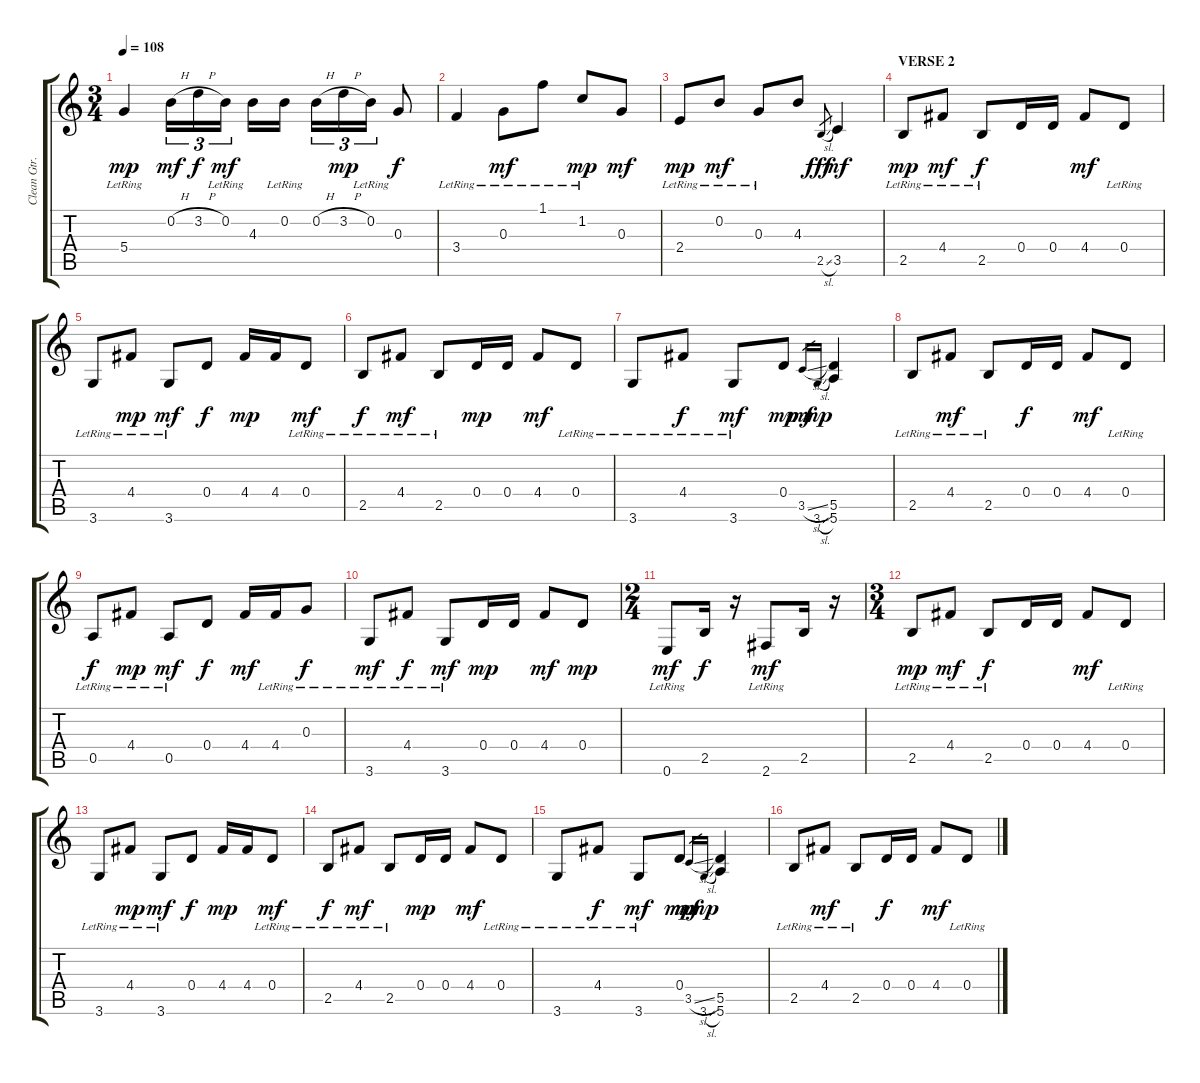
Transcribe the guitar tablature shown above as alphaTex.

\track ("Clean Gtr. 2" "Clean Gtr.") {instrument electricguitarclean}
\staff {score tabs}
\tuning (E4 B3 G3 D3 A2 E2) {hide}
\ts (3 4)
\tempo 108
\clef g2
\ks c
5.4{lr}.4{dy mp} 0.2{h}.16{tu (3 2) dy mf} 3.2{h}.16{tu (3 2) dy f} 0.2{lr}.16{tu (3 2) dy mf} 4.3.16 0.2{lr}.16 0.2{h}.16{tu (3 2)} 3.2{h}.16{tu (3 2) dy mp} 0.2{lr}.16{tu (3 2)} 0.3.8{dy f} |
3.4{lr}.4 0.3{lr}.8{dy mf} 1.1{lr}.8 1.2{lr}.8{dy mp} 0.3.8{dy mf} |
2.4{lr}.8{dy mp} 0.2{lr}.8{dy mf} 0.3{lr}.8 4.3.8 2.5{sl}.8{gr dy fff} 3.5.4{dy mf} |
\section ("" "VERSE 2")
2.5{lr}.8{dy mp} 4.4{lr}.8{dy mf} 2.5{lr}.8{dy f} 0.4.16 0.4.16 4.4.8{dy mf} 0.4{lr}.8 |
3.6{lr}.8 4.4{lr}.8{dy mp} 3.6{lr}.8{dy mf} 0.4.8{dy f} 4.4.16{dy mp} 4.4.16 0.4{lr}.8{dy mf} |
2.5{lr}.8{dy f} 4.4{lr}.8{dy mf} 2.5{lr}.8 0.4.16{dy mp} 0.4.16 4.4.8{dy mf} 0.4{lr}.8 |
3.6{lr}.8 4.4{lr}.8{dy f} 3.6{lr}.8{dy mf} 0.4.8{dy mp} 3.5{sl}.16{gr dy mf} 3.6{sl}.16{gr dy mp} (5.5 5.6).4 |
2.5{lr}.8 4.4{lr}.8{dy mf} 2.5{lr}.8 0.4.16{dy f} 0.4.16 4.4.8{dy mf} 0.4{lr}.8 |
0.5{lr}.8{dy f} 4.4{lr}.8{dy mp} 0.5{lr}.8{dy mf} 0.4.8{dy f} 4.4.16{dy mf} 4.4{lr}.16 0.3{lr}.8{dy f} |
3.6{lr}.8{dy mf} 4.4{lr}.8{dy f} 3.6{lr}.8{dy mf} 0.4.16{dy mp} 0.4.16 4.4.8{dy mf} 0.4.8{dy mp} |
\ts (2 4)
0.6{lr}.8{dy mf} 2.5.16{dy f} r.16 2.6{lr}.8{dy mf} 2.5.16 r.16 |
\ts (3 4)
2.5{lr}.8{dy mp} 4.4{lr}.8{dy mf} 2.5{lr}.8{dy f} 0.4.16 0.4.16 4.4.8{dy mf} 0.4{lr}.8 |
3.6{lr}.8 4.4{lr}.8{dy mp} 3.6{lr}.8{dy mf} 0.4.8{dy f} 4.4.16{dy mp} 4.4.16 0.4{lr}.8{dy mf} |
2.5{lr}.8{dy f} 4.4{lr}.8{dy mf} 2.5{lr}.8 0.4.16{dy mp} 0.4.16 4.4.8{dy mf} 0.4{lr}.8 |
3.6{lr}.8 4.4{lr}.8{dy f} 3.6{lr}.8{dy mf} 0.4.8{dy mp} 3.5{sl}.16{gr dy mf} 3.6{sl}.16{gr dy mp} (5.5 5.6).4 |
2.5{lr}.8 4.4{lr}.8{dy mf} 2.5{lr}.8 0.4.16{dy f} 0.4.16 4.4.8{dy mf} 0.4{lr}.8
